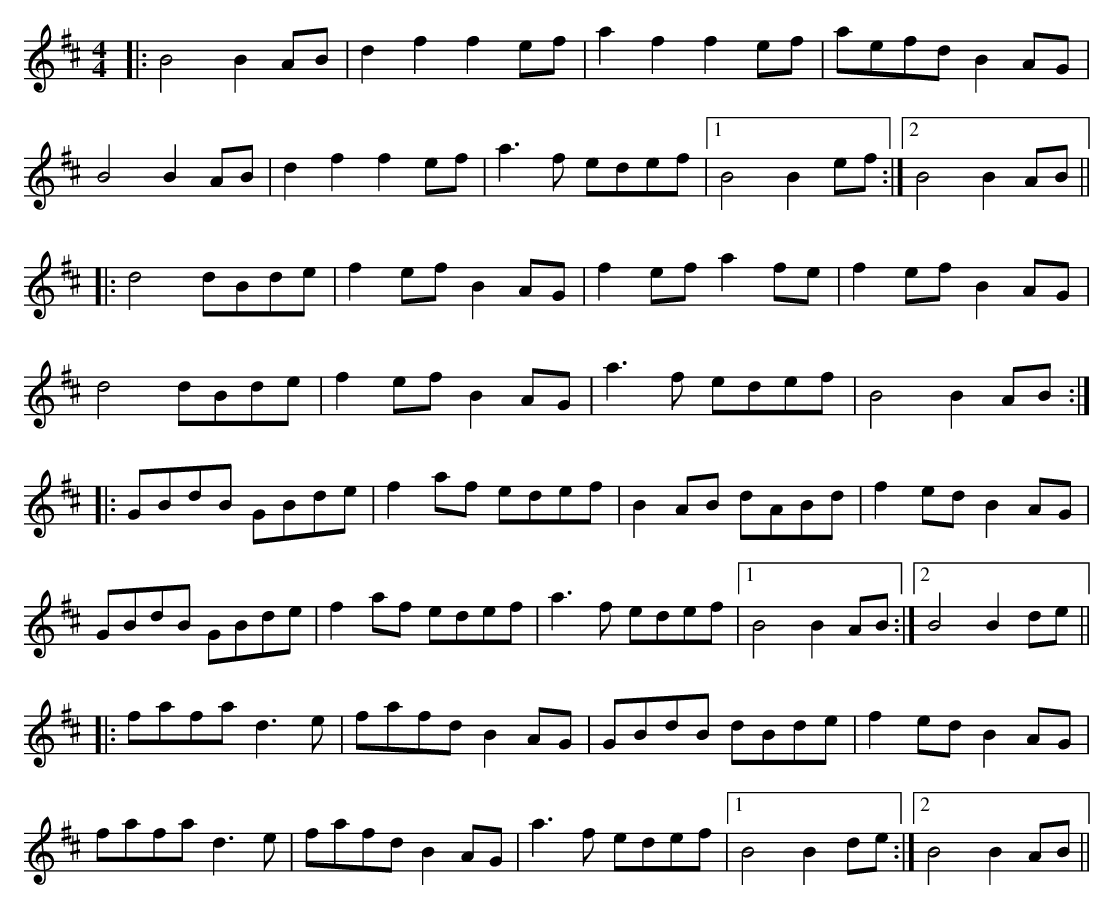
X:1
M:4/4
K:Bmin
|:B4 B2AB|d2f2 f2ef|a2f2 f2ef|aefd B2AG|
B4 B2AB|d2f2 f2ef|a3f edef|1 B4 B2ef:|2 B4 B2AB||
|:d4 dBde|f2ef B2AG|f2ef a2fe|f2ef B2AG|
d4 dBde|f2ef B2AG|a3f edef|B4 B2AB:|
|:GBdB GBde|f2af edef|B2AB dABd|f2ed B2AG|
GBdB GBde|f2af edef|a3f edef|1 B4 B2AB:|2 B4 B2de||
|:fafa d3e|fafd B2AG|GBdB dBde|f2ed B2AG|
fafa d3e|fafd B2AG|a3f edef|1 B4 B2de:|2 B4 B2AB||
